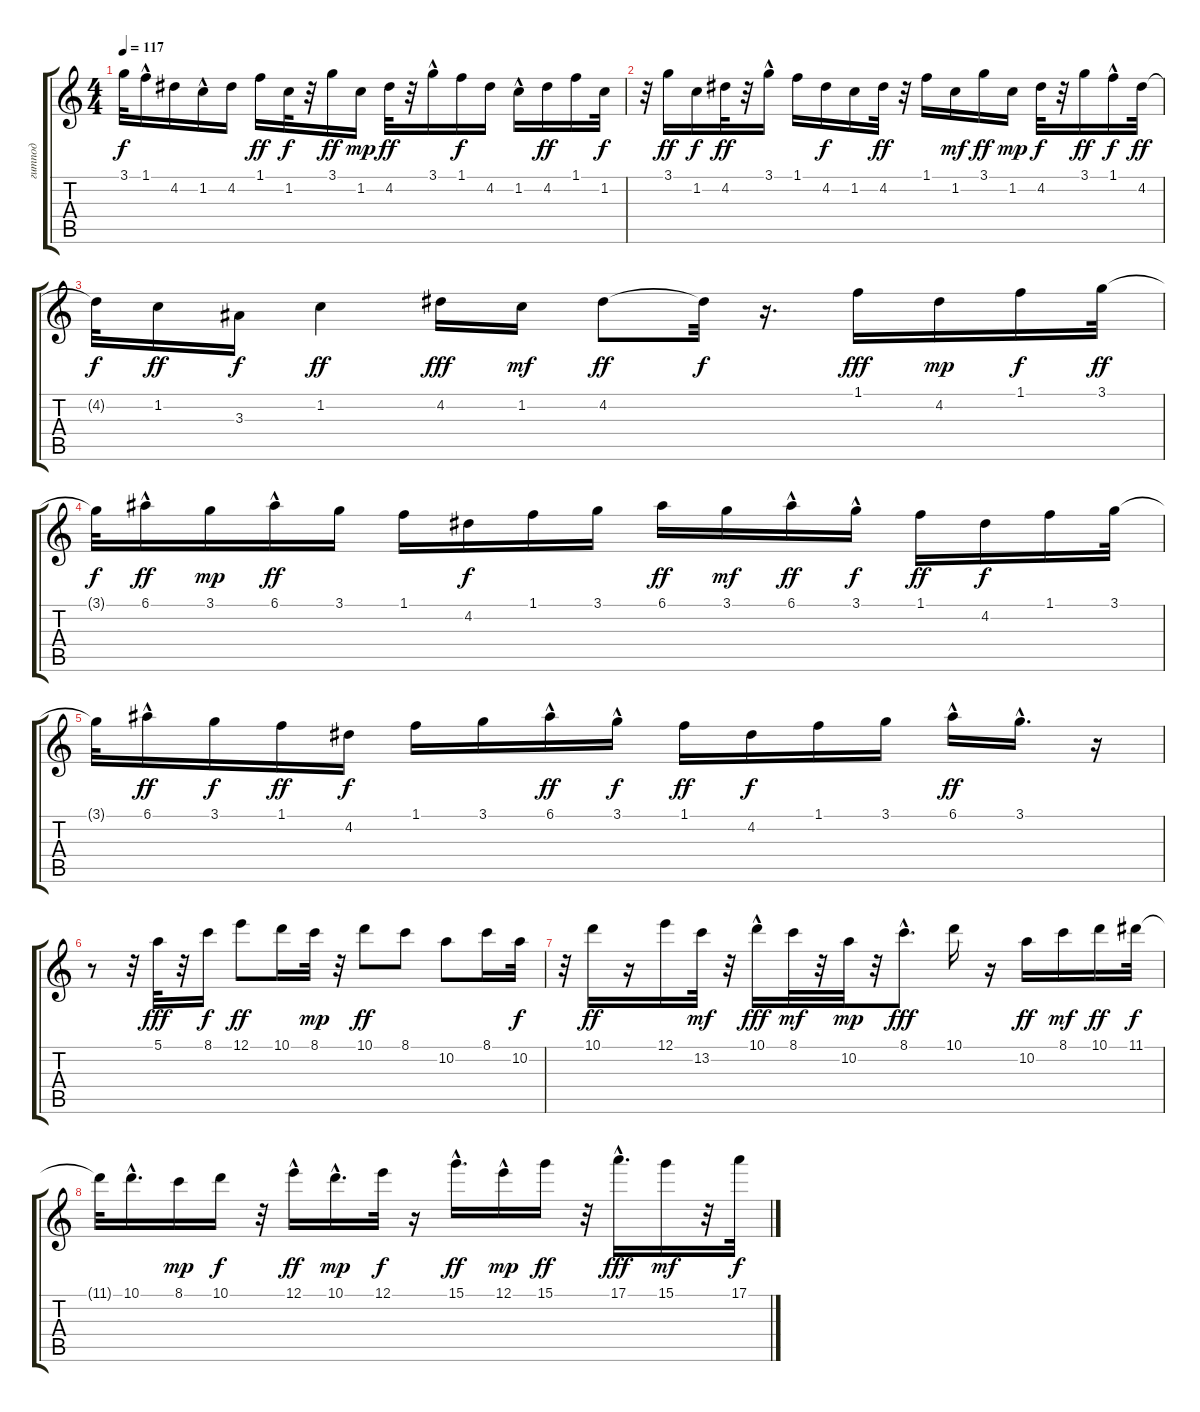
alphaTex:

\track ("гитпод" "гитпод") {instrument overdrivenguitar}
\staff {score tabs}
\tuning (E4 B3 G3 D3 A2 E2) {hide}
\ts (4 4)
\tempo 117
\clef g2
\ks c
3.1{t}.32{dy f} 1.1{hac}.16 4.2.16 1.2{hac}.16 4.2.16 1.1.16{dy ff} 1.2.32{dy f} r.32 3.1.16{dy ff} 1.2.16{dy mp} 4.2.32{dy ff} r.32 3.1{hac}.16 1.1.16{dy f} 4.2.16 1.2{hac}.16 4.2.16{dy ff} 1.1.16 1.2.32{dy f} |
r.32 3.1.16{dy ff} 1.2.16{dy f} 4.2.32{dy ff} r.32 3.1{hac}.16 1.1.16 4.2.16{dy f} 1.2.16 4.2.32{dy ff} r.32 1.1.16 1.2.16{dy mf} 3.1.16{dy ff} 1.2.16{dy mp} 4.2.32{dy f} r.32 3.1.16{dy ff} 1.1{hac}.16{dy f} 4.2.32{dy ff} |
4.2{t}.32{dy f} 1.2.16{dy ff} 3.3.16{dy f} 1.2.4{dy ff} 4.2.16{dy fff} 1.2.16{dy mf} 4.2.8{dy ff} 4.2{t}.32{dy f} r.16{d} 1.1.16{dy fff} 4.2.16{dy mp} 1.1.16{dy f} 3.1.32{dy ff} |
3.1{t}.32{dy f} 6.1{hac}.16{dy ff} 3.1.16{dy mp} 6.1{hac}.16{dy ff} 3.1.16 1.1.16 4.2.16{dy f} 1.1.16 3.1.16 6.1.16{dy ff} 3.1.16{dy mf} 6.1{hac}.16{dy ff} 3.1{hac}.16{dy f} 1.1.16{dy ff} 4.2.16{dy f} 1.1.16 3.1.32 |
3.1{t}.32 6.1{hac}.16{dy ff} 3.1.16{dy f} 1.1.16{dy ff} 4.2.16{dy f} 1.1.16 3.1.16 6.1{hac}.16{dy ff} 3.1{hac}.16{dy f} 1.1.16{dy ff} 4.2.16{dy f} 1.1.16 3.1.16 6.1{hac}.16{dy ff} 3.1{hac}.16{d} r.16 |
r.8 r.32 5.1.32{dy fff} r.32 8.1.16{dy f} 12.1.8{dy ff} 10.1.16 8.1.32{dy mp} r.32 10.1.8{dy ff} 8.1.8 10.2.8 8.1.16 10.2.32{dy f} |
r.32 10.1.16{dy ff} r.16 12.1.16 13.2.32{dy mf} r.32 10.1{hac}.16{dy fff} 8.1.32{dy mf} r.32 10.2.32{dy mp} r.32 8.1{hac}.8{d dy fff} 10.1.16 r.16 10.2.16{dy ff volume 2} 8.1.16{dy mf} 10.1.16{dy ff} 11.1.32{dy f} |
11.1{t}.32 10.1{hac}.16{d} 8.1.16{dy mp} 10.1.16{dy f} r.32 12.1{hac}.16{dy ff} 10.1{hac}.16{d dy mp} 12.1.32{dy f volume 3} r.16 15.1{hac}.16{d dy ff volume 4} 12.1{hac}.16{dy mp volume 4} 15.1.16{dy ff volume 5} r.32 17.1{hac}.16{d dy fff volume 6} 15.1.16{dy mf} r.32 17.1.32{dy f}
